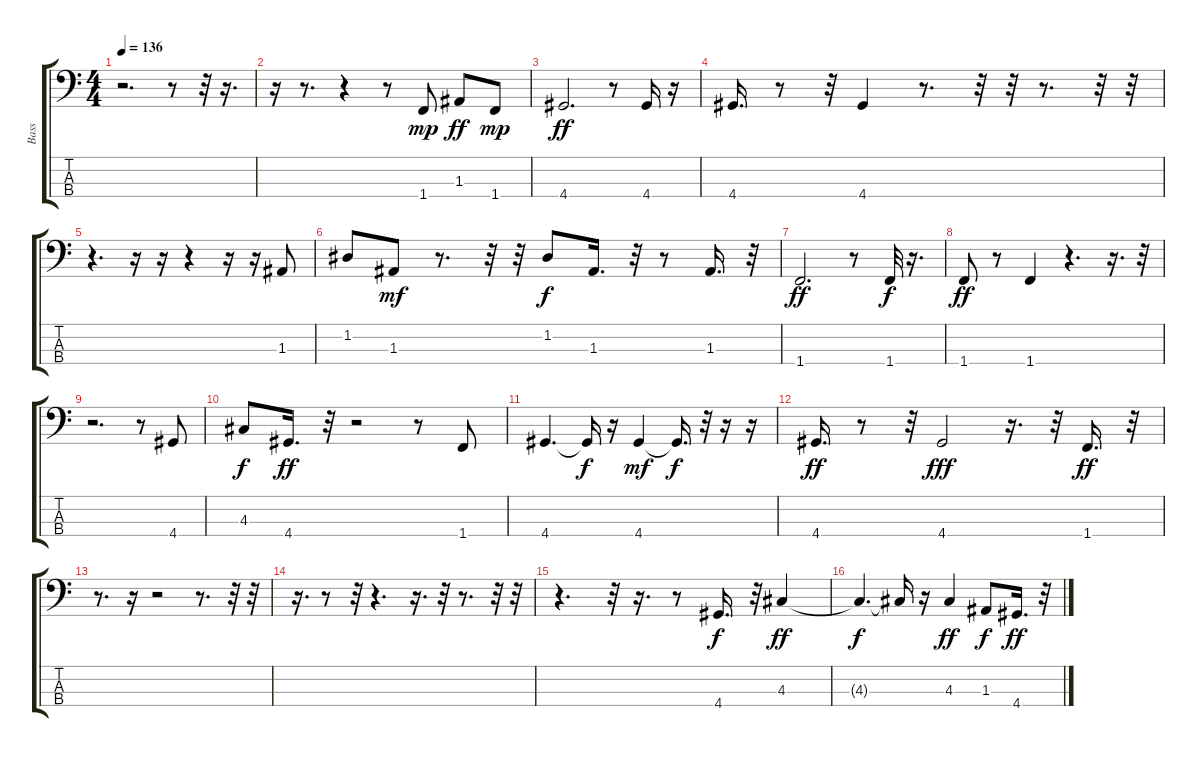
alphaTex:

\track ("Bass" "Bass") {instrument electricbassfinger}
\staff {score tabs}
\tuning (G2 D2 A1 E1) {hide}
\ts (4 4)
\tempo 136
\clef f4
\ks c
r.2{d dy ff} r.8 r.32 r.16{d} |
r.16 r.8{d} r.4 r.8 1.4.8{dy mp} 1.3.8{dy ff} 1.4.8{dy mp} |
4.4.2{d dy ff} r.8 4.4.16 r.16 |
4.4.16{d} r.8 r.32 4.4.4 r.8{d} r.32 r.32 r.8{d} r.32 r.32 |
r.4{d} r.16 r.16 r.4 r.16 r.16 1.3.8 |
1.2.8 1.3.8{dy mf} r.8{d} r.32 r.32 1.2.8{dy f} 1.3.16{d} r.32 r.8 1.3.16{d} r.32 |
1.4.2{d dy ff} r.8 1.4.32{dy f} r.16{d} |
1.4.8{dy ff} r.8 1.4.4 r.4{d} r.16{d} r.32 |
r.2{d} r.8 4.4.8 |
4.3.8{dy f} 4.4.16{d dy ff} r.32 r.2 r.8 1.4.8 |
4.4.4{d} 4.4{t}.16{dy f} r.16 4.4.4{dy mf} 4.4{t}.16{d dy f} r.32 r.16 r.16 |
4.4.16{d dy ff} r.8 r.32 4.4.2{dy fff} r.16{d} r.32 1.4.16{d dy ff} r.32 |
r.8{d} r.16 r.2 r.8{d} r.32 r.32 |
r.16{d} r.8 r.32 r.4{d} r.16{d} r.32 r.8{d} r.32 r.32 |
r.4{d} r.32 r.16{d} r.8 4.4.16{d dy f} r.32 4.3.4{dy ff} |
4.3{t}.4{d dy f} 4.3{t}.16 r.16 4.3.4{dy ff} 1.3.8{dy f} 4.4.16{d dy ff} r.32
